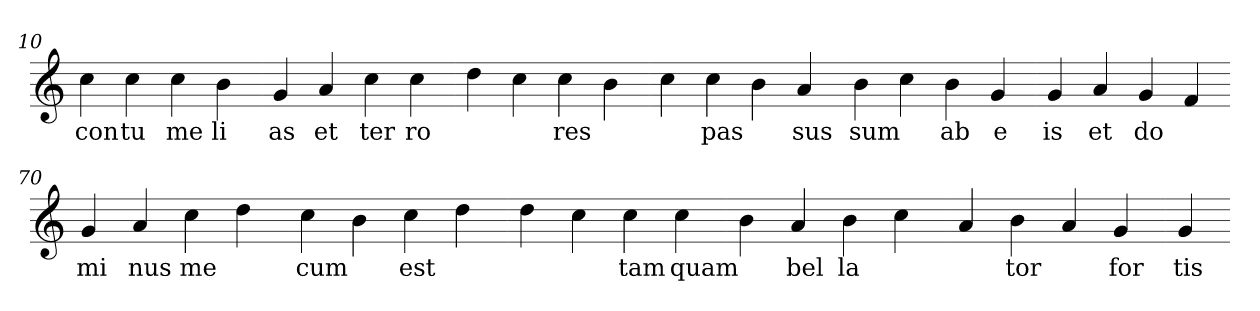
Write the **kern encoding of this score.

**kern	**text
*part1	*part1
*staff1	*staff1
*clefG2	*
=10.	=10.
4cc	con
4cc	tu
4cc	me
4b	li
=20.-	=20.-
4g	as
4a	et
4cc	ter
4cc	ro
=30.-	=30.-
4dd	.
4cc	.
4cc	res
4b	.
=40.-	=40.-
4cc	.
4cc	pas
4b	.
4a	sus
=50.-	=50.-
4b	sum
4cc	.
4b	ab
4g	e
=60.-	=60.-
4g	is
4a	et
4g	do
4f	.
=70.-	=70.-
4g	mi
4a	nus
4cc	me
4dd	.
=80.-	=80.-
4cc	cum
4b	.
4cc	est
4dd	.
=90.-	=90.-
4dd	.
4cc	.
4cc	tam
4cc	quam
=100.-	=100.-
4b	.
4a	bel
4b	la
4cc	.
=110.-	=110.-
4a	.
4b	tor
4a	.
4g	for
=120.-	=120.-
4g	tis
=-	=-
*-	*-
